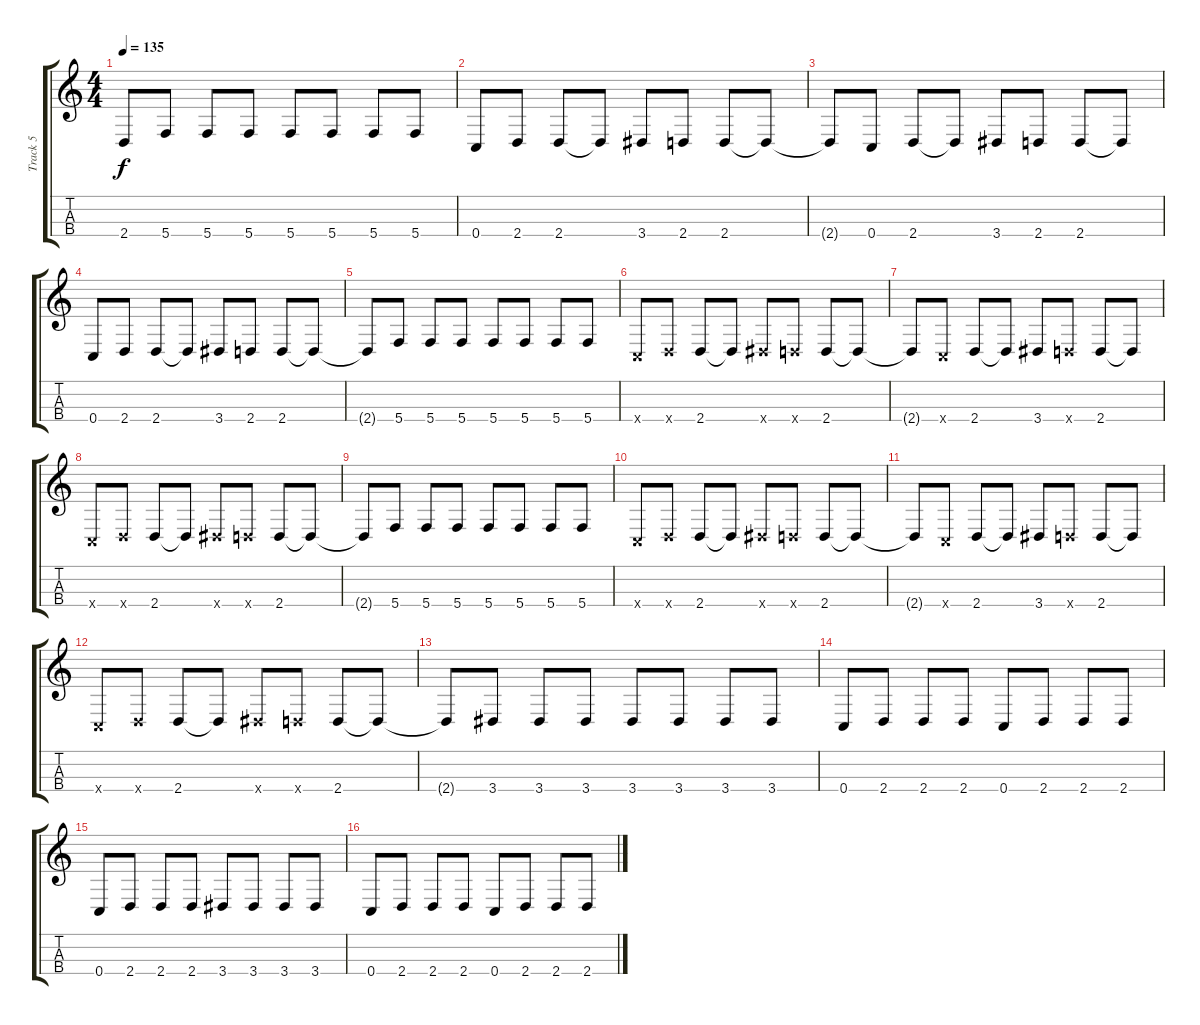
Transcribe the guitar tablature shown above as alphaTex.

\track ("Track 5" "Track 5") {instrument electricbassfinger}
\staff {score tabs}
\tuning (F3 C3 G2 C2) {hide}
\ts (4 4)
\tempo 135
\clef g2
\ks c
2.4{t}.8{dy f} 5.4.8 5.4.8 5.4.8 5.4.8 5.4.8 5.4.8 5.4.8 |
0.4.8 2.4.8 2.4.8 2.4{t}.8 3.4.8 2.4.8 2.4.8 2.4{t}.8 |
2.4{t}.8 0.4.8 2.4.8 2.4{t}.8 3.4.8 2.4.8 2.4.8 2.4{t}.8 |
0.4.8 2.4.8 2.4.8 2.4{t}.8 3.4.8 2.4.8 2.4.8 2.4{t}.8 |
2.4{t}.8 5.4.8 5.4.8 5.4.8 5.4.8 5.4.8 5.4.8 5.4.8 |
0.4{x}.8 2.4{x}.8 2.4.8 2.4{t}.8 3.4{x}.8 2.4{x}.8 2.4.8 2.4{t}.8 |
2.4{t}.8 0.4{x}.8 2.4.8 2.4{t}.8 3.4.8 2.4{x}.8 2.4.8 2.4{t}.8 |
0.4{x}.8 2.4{x}.8 2.4.8 2.4{t}.8 3.4{x}.8 2.4{x}.8 2.4.8 2.4{t}.8 |
2.4{t}.8 5.4.8 5.4.8 5.4.8 5.4.8 5.4.8 5.4.8 5.4.8 |
0.4{x}.8 2.4{x}.8 2.4.8 2.4{t}.8 3.4{x}.8 2.4{x}.8 2.4.8 2.4{t}.8 |
2.4{t}.8 0.4{x}.8 2.4.8 2.4{t}.8 3.4.8 2.4{x}.8 2.4.8 2.4{t}.8 |
0.4{x}.8 2.4{x}.8 2.4.8 2.4{t}.8 3.4{x}.8 2.4{x}.8 2.4.8 2.4{t}.8 |
2.4{t}.8 3.4.8 3.4.8 3.4.8 3.4.8 3.4.8 3.4.8 3.4.8 |
0.4.8 2.4.8 2.4.8 2.4.8 0.4.8 2.4.8 2.4.8 2.4.8 |
0.4.8 2.4.8 2.4.8 2.4.8 3.4.8 3.4.8 3.4.8 3.4.8 |
0.4.8 2.4.8 2.4.8 2.4.8 0.4.8 2.4.8 2.4.8 2.4.8
